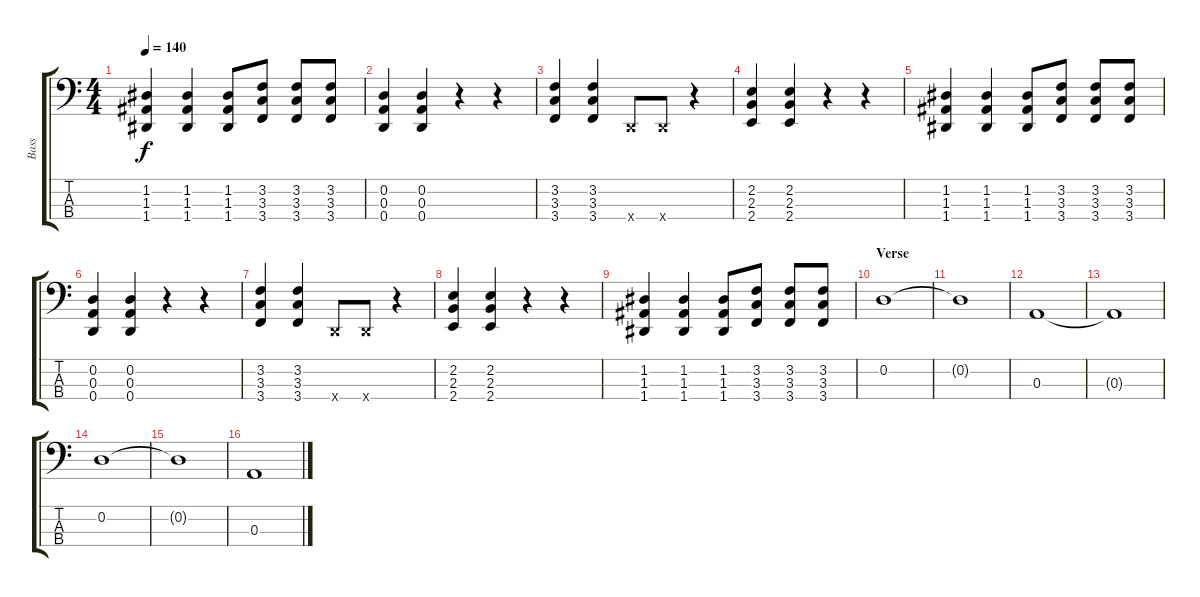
\track ("Bass" "Bass") {instrument electricbassfinger}
\staff {score tabs}
\tuning (G2 D2 A1 D1) {hide}
\ts (4 4)
\tempo 140
\clef f4
\ks c
(1.2 1.3 1.4).4{dy f} (1.2 1.3 1.4).4 (1.2 1.3 1.4).8 (3.2 3.3 3.4).8 (3.2 3.3 3.4).8 (3.2 3.3 3.4).8 |
(0.2 0.3 0.4).4 (0.2 0.3 0.4).4 r.4 r.4 |
(3.2 3.3 3.4).4 (3.2 3.3 3.4).4 0.4{x}.8 0.4{x}.8 r.4 |
(2.2 2.3 2.4).4 (2.2 2.3 2.4).4 r.4 r.4 |
(1.2 1.3 1.4).4 (1.2 1.3 1.4).4 (1.2 1.3 1.4).8 (3.2 3.3 3.4).8 (3.2 3.3 3.4).8 (3.2 3.3 3.4).8 |
(0.2 0.3 0.4).4 (0.2 0.3 0.4).4 r.4 r.4 |
(3.2 3.3 3.4).4 (3.2 3.3 3.4).4 0.4{x}.8 0.4{x}.8 r.4 |
(2.2 2.3 2.4).4 (2.2 2.3 2.4).4 r.4 r.4 |
(1.2 1.3 1.4).4 (1.2 1.3 1.4).4 (1.2 1.3 1.4).8 (3.2 3.3 3.4).8 (3.2 3.3 3.4).8 (3.2 3.3 3.4).8 |
\section ("" "Verse")
0.2.1 |
0.2{t}.1 |
0.3.1 |
0.3{t}.1 |
0.2.1 |
0.2{t}.1 |
0.3.1
